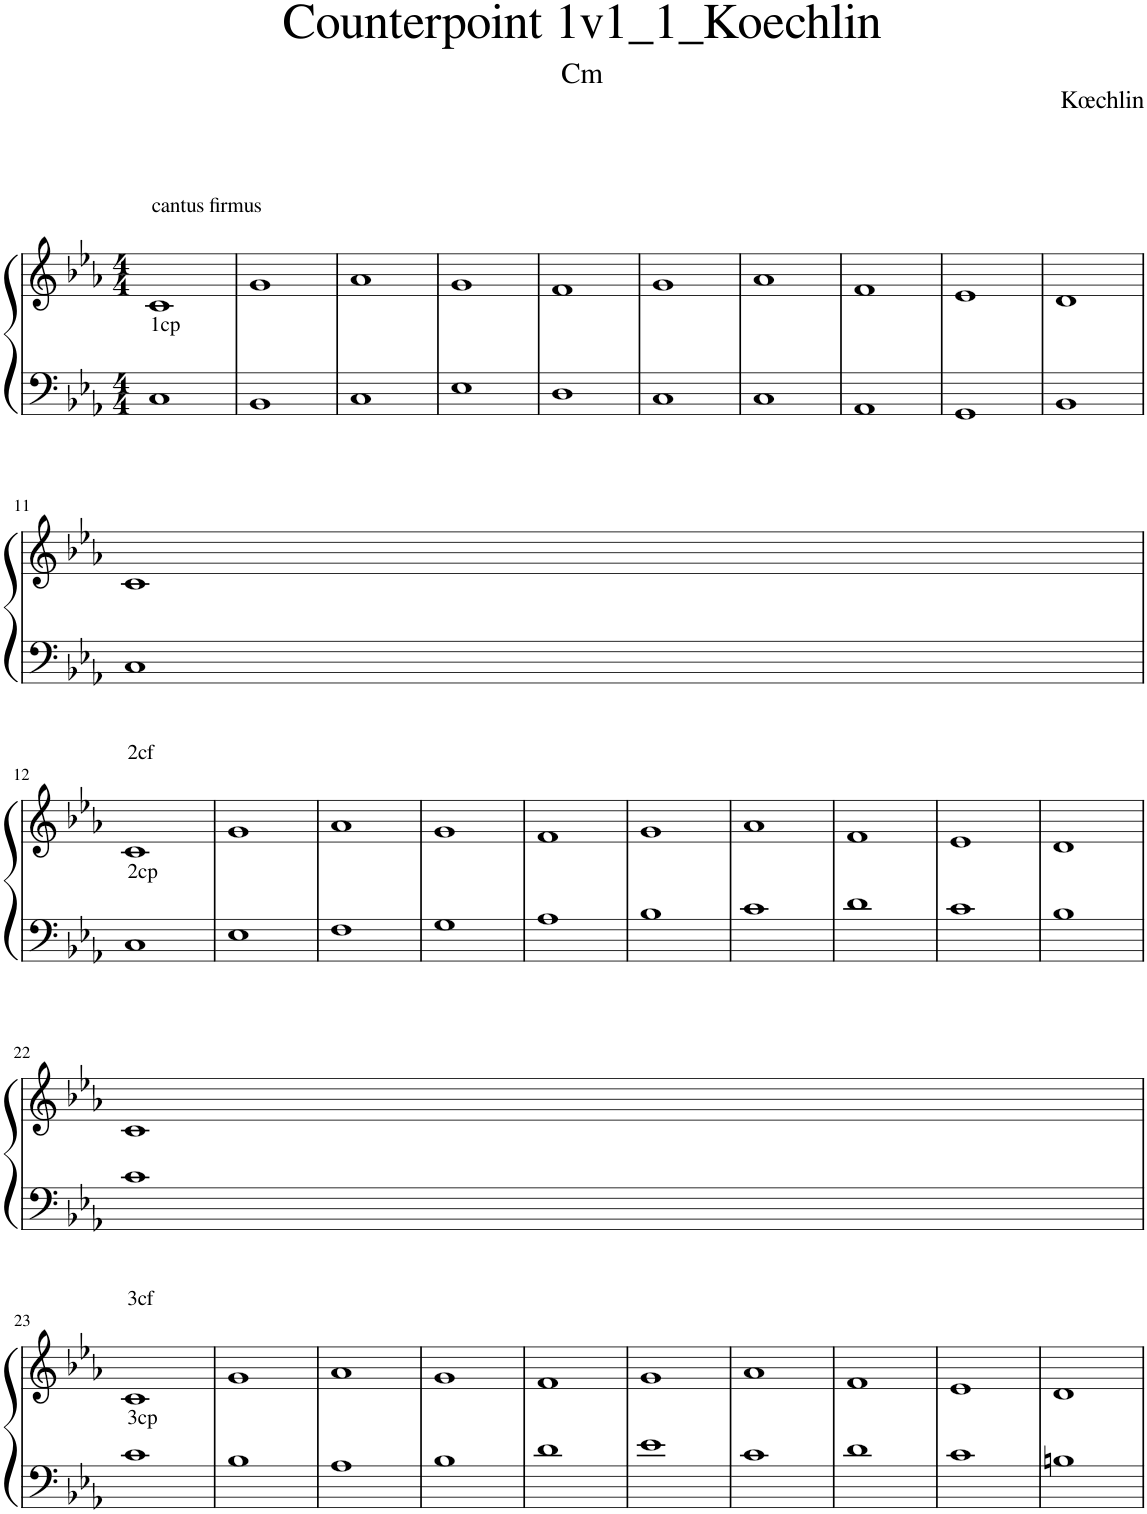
**kern	**kern
*part1	*part1
*staff2	*staff1
*I"Piano	*
*I'Pno.	*
*clefF4	*clefG2
*k[b-e-a-]	*k[b-e-a-]
*M4/4	*M4/4
=1	=1
!	!LO:TX:a:t=cantus firmus
!LO:TX:a:t=1cp	!
1C	1c
=2	=2
1BB-	1g
=3	=3
1C	1a-
=4	=4
1E-	1g
=5	=5
1D	1f
=6	=6
1C	1g
=7	=7
1C	1a-
=8	=8
1AA-	1f
=9	=9
1GG	1e-
=10	=10
1BB-	1d
!!LO:LB:g=z
=11	=11
1C	1c
!!LO:LB:g=z
=12	=12
!	!LO:TX:a:t=2cf
!LO:TX:a:t=2cp	!
1C	1c
=13	=13
1E-	1g
=14	=14
1F	1a-
=15	=15
1G	1g
=16	=16
1A-	1f
=17	=17
1B-	1g
=18	=18
1c	1a-
=19	=19
1d	1f
=20	=20
1c	1e-
=21	=21
1B-	1d
!!LO:LB:g=z
=22	=22
1c	1c
!!LO:LB:g=z
=23	=23
!	!LO:TX:a:t=3cf
!LO:TX:a:t=3cp	!
1c	1c
=24	=24
1B-	1g
=25	=25
1A-	1a-
=26	=26
1B-	1g
=27	=27
1d	1f
=28	=28
1e-	1g
=29	=29
1c	1a-
=30	=30
1d	1f
=31	=31
1c	1e-
=32	=32
1Bn	1d
=	=
*-	*-
